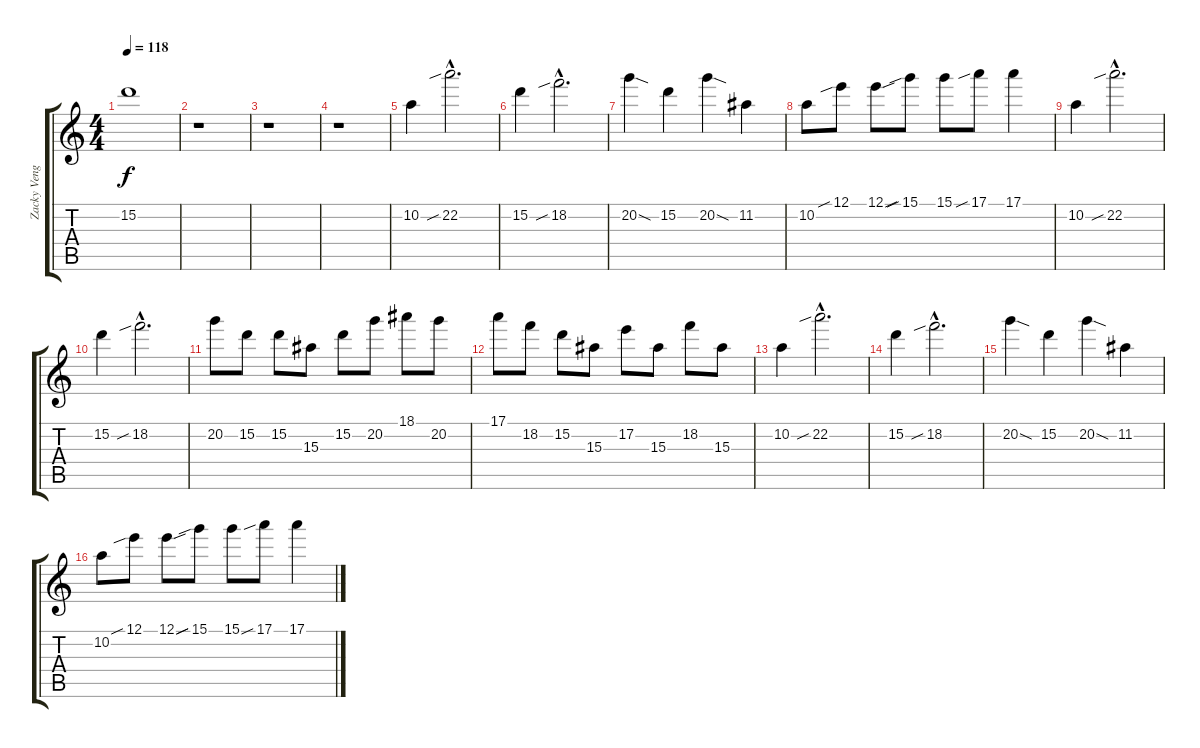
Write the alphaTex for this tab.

\track ("Zacky Vengence" "Zacky Veng") {instrument distortionguitar}
\staff {score tabs}
\tuning (E4 B3 G3 D3 A2 D2) {hide}
\ts (4 4)
\tempo 118
\clef g2
\ks c
15.2.1{dy f volume 10} |
r.1 |
r.1 |
r.1{volume 16} |
10.2.4 22.2{sib hac}.2{d} |
15.2.4 18.2{sib hac}.2{d} |
20.2{sod}.4 15.2.4 20.2{sod}.4 11.2.4 |
10.2.8 12.1{sib}.8 12.1{sou}.8 15.1{sib}.8 15.1.8 17.1{sib}.8 17.1.4 |
10.2.4 22.2{sib hac}.2{d} |
15.2.4 18.2{sib hac}.2{d} |
20.2.8 15.2.8 15.2.8 15.3.8 15.2.8 20.2.8 18.1.8 20.2.8 |
17.1.8 18.2.8 15.2.8 15.3.8 17.2.8 15.3.8 18.2.8 15.3.8 |
10.2.4 22.2{sib hac}.2{d} |
15.2.4 18.2{sib hac}.2{d} |
20.2{sod}.4 15.2.4 20.2{sod}.4 11.2.4 |
10.2.8 12.1{sib}.8 12.1{sou}.8 15.1{sib}.8 15.1.8 17.1{sib}.8 17.1.4
